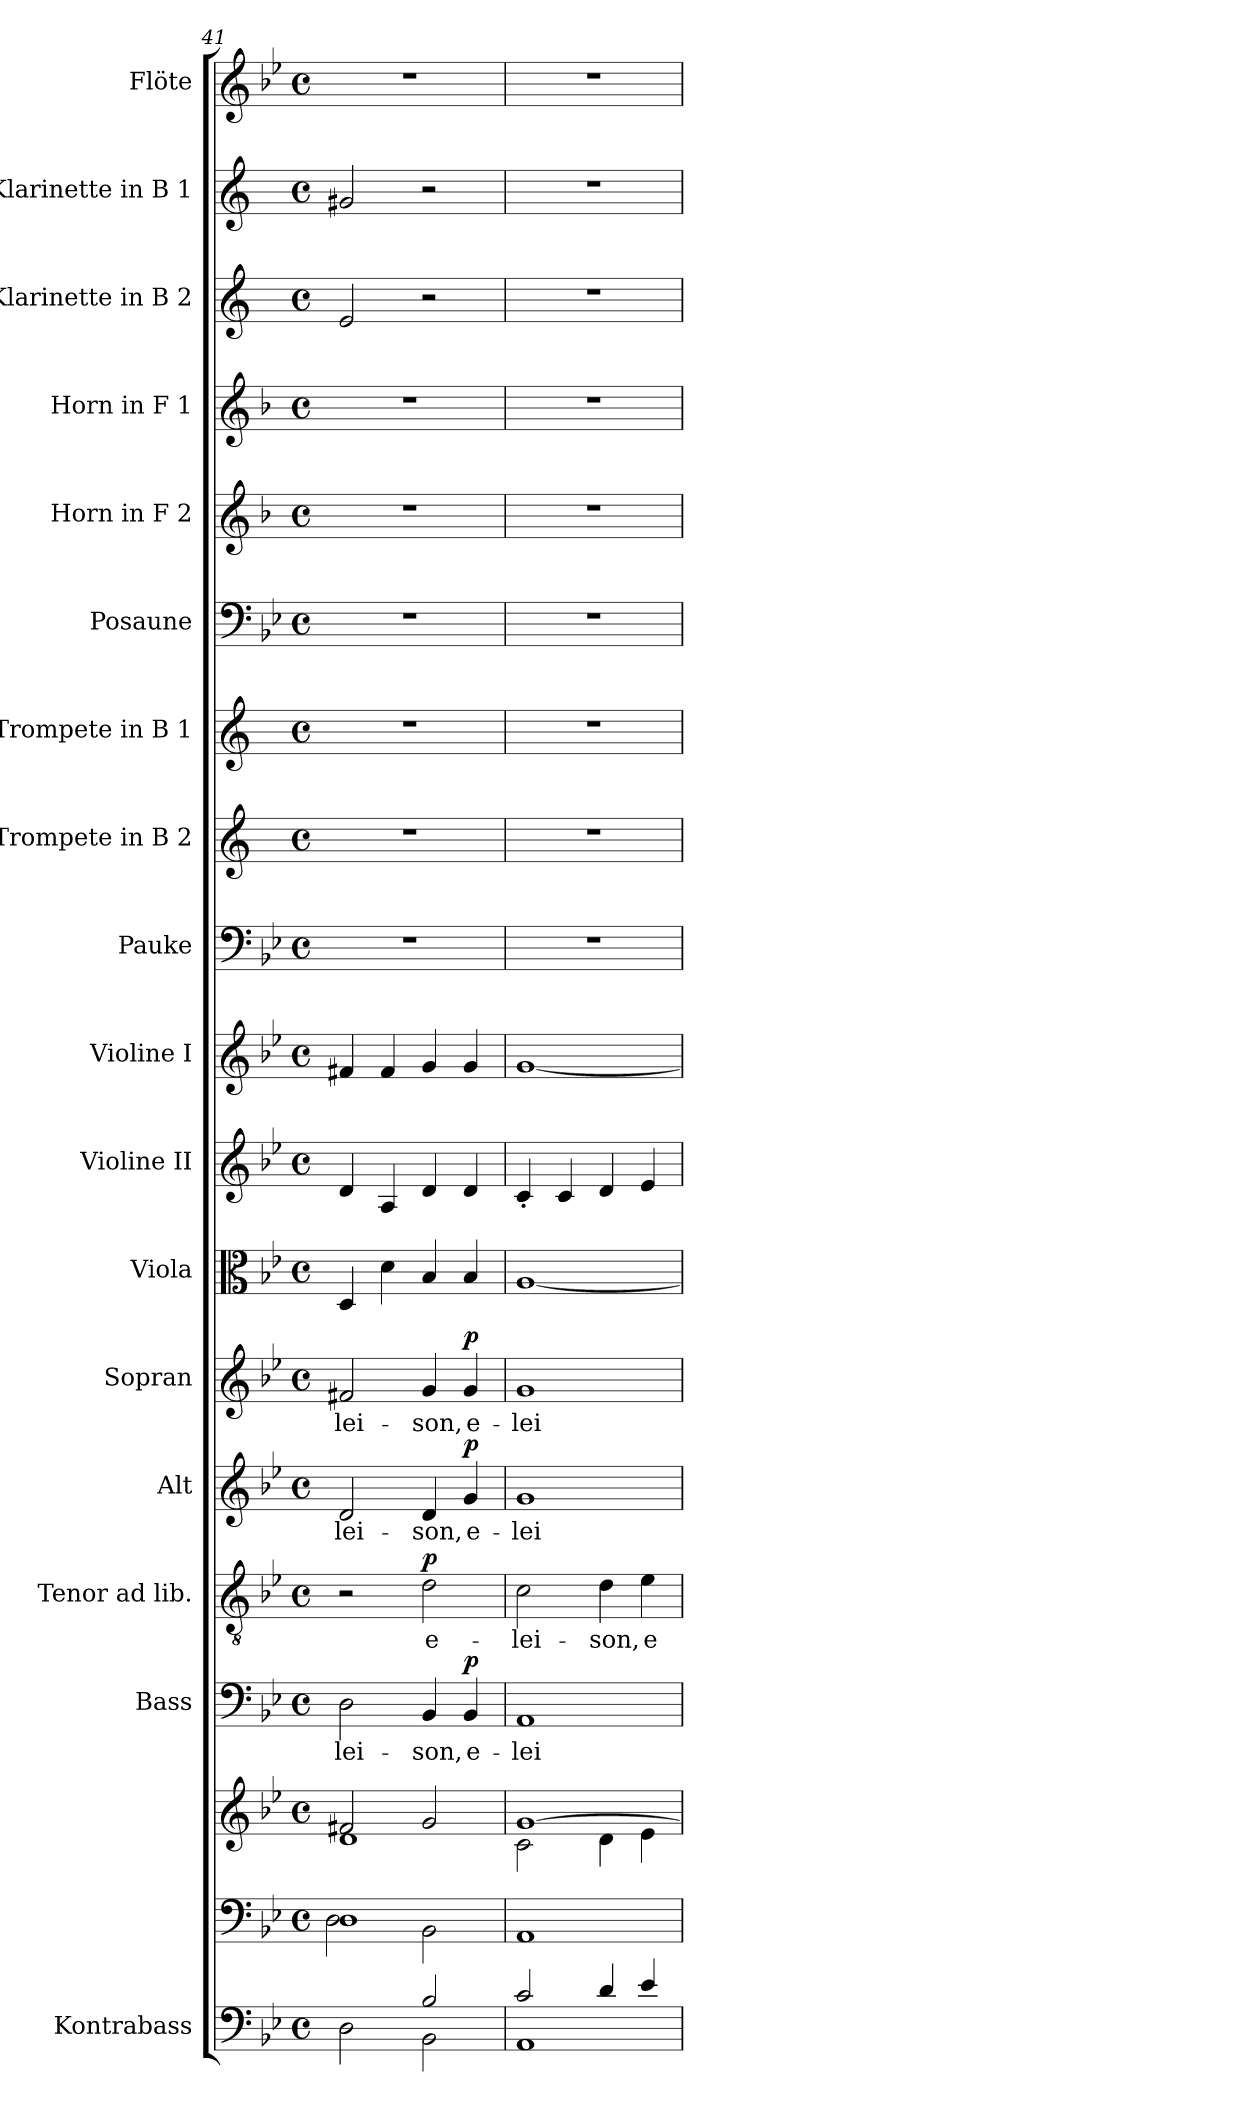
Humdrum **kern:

**kern	**kern	**kern	**kern	**text	**dynam	**kern	**text	**dynam	**kern	**text	**dynam	**kern	**text	**dynam	**kern	**kern	**kern	**kern	**kern	**kern	**kern	**kern	**kern	**kern	**kern	**kern
*part18	*part17	*part17	*part16	*part16	*part16	*part15	*part15	*part15	*part14	*part14	*part14	*part13	*part13	*part13	*part12	*part11	*part10	*part9	*part8	*part7	*part6	*part5	*part4	*part3	*part2	*part1
*staff19	*staff18	*staff17	*staff16	*staff16	*staff16	*staff15	*staff15	*staff15	*staff14	*staff14	*staff14	*staff13	*staff13	*staff13	*staff12	*staff11	*staff10	*staff9	*staff8	*staff7	*staff6	*staff5	*staff4	*staff3	*staff2	*staff1
*I"Kontrabass	*	*	*I"Bass	*	*	*I"Tenor ad lib.	*	*	*I"Alt	*	*	*I"Sopran	*	*	*I"Viola	*I"Violine II	*I"Violine I	*I"Pauke	*I"Trompete in B 2	*I"Trompete in B 1	*I"Posaune	*I"Horn in F 2	*I"Horn in F 1	*I"Klarinette in B 2	*I"Klarinette in B 1	*I"Flöte
*I'Kb.	*	*	*I'B	*	*	*I'T	*	*	*I'A	*	*	*I'S	*	*	*I'Vla.	*I'Vl. II	*I'Vl. I	*I'Pk.	*	*	*I'Pos.	*I'Hrn. 2	*I'Hrn. 1	*	*	*I'Fl.
*clefF4	*clefF4	*clefG2	*clefF4	*	*	*clefGv2	*	*	*clefG2	*	*	*clefG2	*	*	*clefC3	*clefG2	*clefG2	*clefF4	*clefG2	*clefG2	*clefF4	*clefG2	*clefG2	*clefG2	*clefG2	*clefG2
*ITrd7c12	*	*	*	*	*	*	*	*	*	*	*	*	*	*	*	*	*	*	*ITrd1c2	*ITrd1c2	*	*ITrd4c7	*ITrd4c7	*ITrd1c2	*ITrd1c2	*
*k[b-e-]	*k[b-e-]	*k[b-e-]	*k[b-e-]	*	*	*k[b-e-]	*	*	*k[b-e-]	*	*	*k[b-e-]	*	*	*k[b-e-]	*k[b-e-]	*k[b-e-]	*k[b-e-]	*k[b-e-]	*k[b-e-]	*k[b-e-]	*k[b-e-]	*k[b-e-]	*k[b-e-]	*k[b-e-]	*k[b-e-]
*B-:	*B-:	*B-:	*B-:	*	*	*B-:	*	*	*B-:	*	*	*B-:	*	*	*B-:	*B-:	*B-:	*B-:	*B-:	*B-:	*B-:	*B-:	*B-:	*B-:	*B-:	*B-:
*M4/4	*M4/4	*M4/4	*M4/4	*	*	*M4/4	*	*	*M4/4	*	*	*M4/4	*	*	*M4/4	*M4/4	*M4/4	*M4/4	*M4/4	*M4/4	*M4/4	*M4/4	*M4/4	*M4/4	*M4/4	*M4/4
*met(c)	*met(c)	*met(c)	*met(c)	*	*	*met(c)	*	*	*met(c)	*	*	*met(c)	*	*	*met(c)	*met(c)	*met(c)	*met(c)	*met(c)	*met(c)	*met(c)	*met(c)	*met(c)	*met(c)	*met(c)	*met(c)
=41	=41	=41	=41	=41	=41	=41	=41	=41	=41	=41	=41	=41	=41	=41	=41	=41	=41	=41	=41	=41	=41	=41	=41	=41	=41	=41
*^	*^	*^	*	*	*	*	*	*	*	*	*	*	*	*	*	*	*	*	*	*	*	*	*	*	*	*
!	!	!	!	!	!	!	!LO:LY:b	!	!	!	!	!	!LO:LY:b	!	!	!LO:LY:b	!	!	!	!	!	!	!	!	!	!	!	!	!
2DD\	2ryy	1D	2D\	2f#X/	1d	2D\	-lei-	.	2r	.	.	2d/	-lei-	.	2f#X/	-lei-	.	4D/	4d/	4f#X/	1r	1r	1r	1r	1r	1r	2d/	2f#X/	1r
.	.	.	.	.	.	.	.	.	.	.	.	.	.	.	.	.	.	4d\	4A/	4f#/	.	.	.	.	.	.	.	.	.
!	!	!	!	!	!	!	!LO:LY:b	!	!	!LO:LY:b	!LO:DY:a	!	!LO:LY:b	!	!	!LO:LY:b	!	!	!	!	!	!	!	!	!	!	!	!	!
2BB-/	2BBB-\	.	2BB-\	2g/	.	4BB-/	-son,	.	2d\	e-	p	4d/	-son,	.	4g/	-son,	.	4B-/	4d/	4g/	.	.	.	.	.	.	2r	2r	.
!	!	!	!	!	!	!	!LO:LY:b	!LO:DY:a	!	!	!	!	!LO:LY:b	!LO:DY:a	!	!LO:LY:b	!LO:DY:a	!	!	!	!	!	!	!	!	!	!	!	!
.	.	.	.	.	.	4BB-/	e-	p	.	.	.	4g/	e-	p	4g/	e-	p	4B-/	4d/	4g/	.	.	.	.	.	.	.	.	.
*	*	*v	*v	*	*	*	*	*	*	*	*	*	*	*	*	*	*	*	*	*	*	*	*	*	*	*	*	*	*
=42	=42	=42	=42	=42	=42	=42	=42	=42	=42	=42	=42	=42	=42	=42	=42	=42	=42	=42	=42	=42	=42	=42	=42	=42	=42	=42	=42	=42
!	!	!	!	!	!	!LO:LY:b	!	!	!LO:LY:b	!	!	!LO:LY:b	!	!	!LO:LY:b	!	!	!	!	!	!	!	!	!	!	!	!	!
2C/	1AAA	1AA	[>1g	2c\	1AA	-lei-	.	2c\	-lei-	.	1g	-lei-	.	1g	-lei-	.	[1A	4c'</	[1g	1r	1r	1r	1r	1r	1r	1r	1r	1r
.	.	.	.	.	.	.	.	.	.	.	.	.	.	.	.	.	.	4c/	.	.	.	.	.	.	.	.	.	.
!	!	!	!	!	!	!	!	!	!LO:LY:b	!	!	!	!	!	!	!	!	!	!	!	!	!	!	!	!	!	!	!
4D/	.	.	.	4d\	.	.	.	4d\	-son,	.	.	.	.	.	.	.	.	4d/	.	.	.	.	.	.	.	.	.	.
!	!	!	!	!	!	!	!	!	!LO:LY:b	!	!	!	!	!	!	!	!	!	!	!	!	!	!	!	!	!	!	!
4E-/	.	.	.	4e-\	.	.	.	4e-\	e-	.	.	.	.	.	.	.	.	4e-/	.	.	.	.	.	.	.	.	.	.
*v	*v	*	*v	*v	*	*	*	*	*	*	*	*	*	*	*	*	*	*	*	*	*	*	*	*	*	*	*	*
=	=	=	=	=	=	=	=	=	=	=	=	=	=	=	=	=	=	=	=	=	=	=	=	=	=	=
*-	*-	*-	*-	*-	*-	*-	*-	*-	*-	*-	*-	*-	*-	*-	*-	*-	*-	*-	*-	*-	*-	*-	*-	*-	*-	*-
